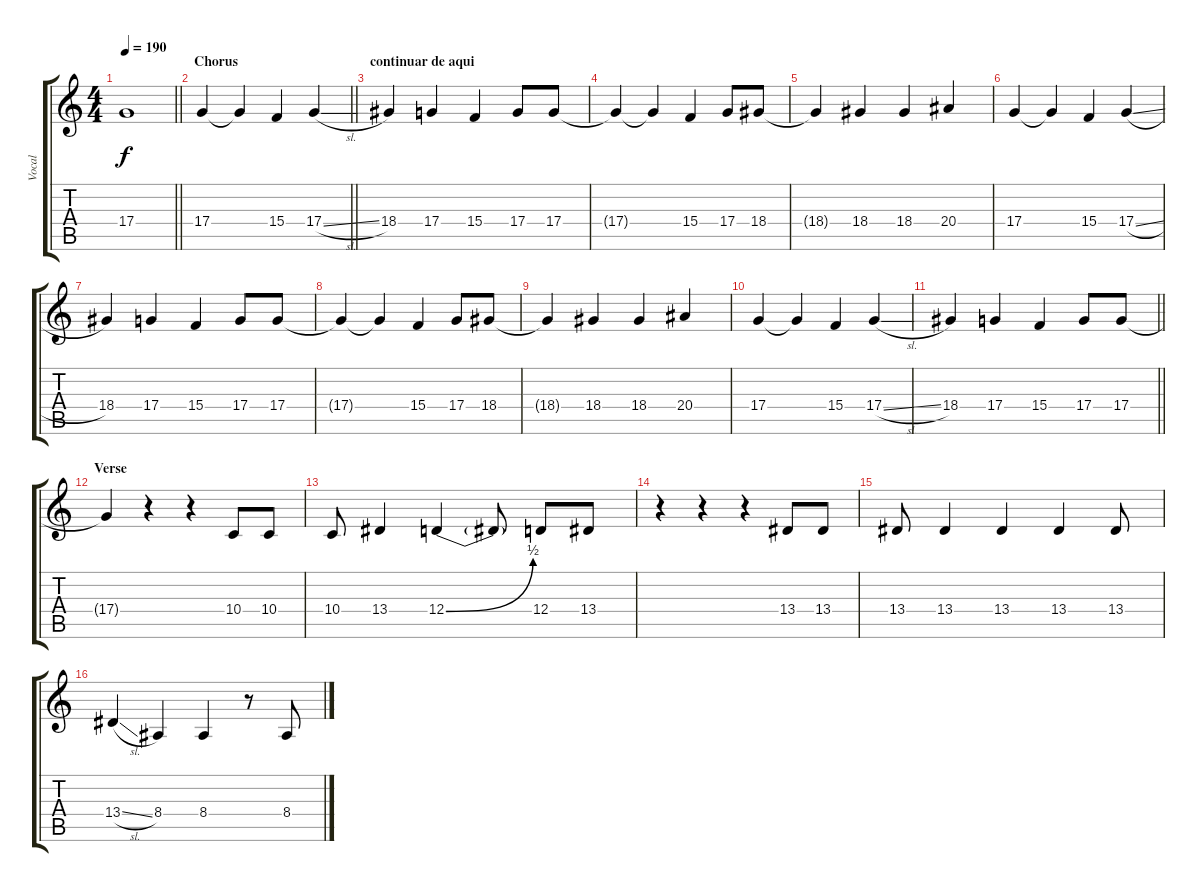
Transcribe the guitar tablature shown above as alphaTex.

\track ("Vocal" "Vocal") {instrument oboe}
\staff {score tabs}
\tuning (E4 B3 G3 D3 A2 E2) {hide}
\ts (4 4)
\tempo 190
\clef g2
\barLineRight lightlight
\ks c
17.4.1{dy f} |
\section ("" "Chorus ")
\barLineRight lightlight
17.4.4 17.4{t}.4 15.4.4 17.4{sl}.4 |
\section ("" "continuar de aqui")
18.4.4 17.4.4 15.4.4 17.4.8 17.4.8 |
17.4{t}.4 17.4{t}.4 15.4.4 17.4.8 18.4.8 |
18.4{t}.4 18.4.4 18.4.4 20.4.4 |
17.4.4 17.4{t}.4 15.4.4 17.4{sl}.4 |
18.4.4 17.4.4 15.4.4 17.4.8 17.4.8 |
17.4{t}.4 17.4{t}.4 15.4.4 17.4.8 18.4.8 |
18.4{t}.4 18.4.4 18.4.4 20.4.4 |
17.4.4 17.4{t}.4 15.4.4 17.4{sl}.4 |
\barLineRight lightlight
18.4.4 17.4.4 15.4.4 17.4.8 17.4.8 |
\section ("" "Verse ")
17.4{t}.4 r.4 r.4 10.4.8 10.4.8 |
10.4.8 13.4.4 12.4{be (bend 0 0 60 2)}.4 12.4{t}.8 12.4.8 13.4.8 |
r.4 r.4 r.4 13.4.8 13.4.8 |
13.4.8 13.4.4 13.4.4 13.4.4 13.4.8 |
13.4{sl}.4 8.4.4 8.4.4 r.8 8.4.8
